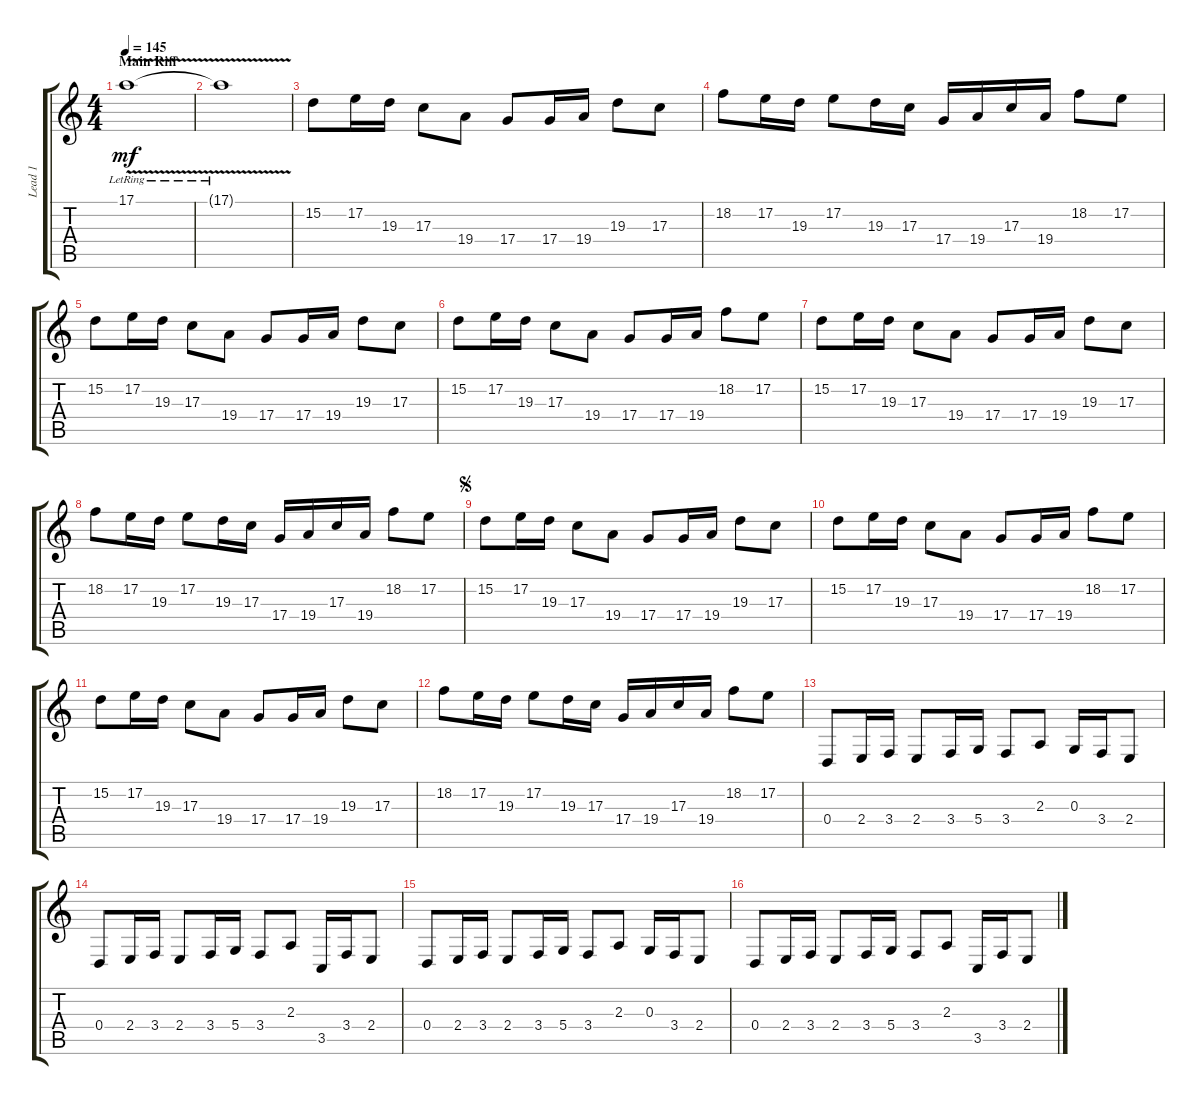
\track ("Lead 1" "Lead 1") {instrument lead7fifths}
\staff {score tabs}
\tuning (E4 B3 G3 D3 A2 D2) {hide}
\ts (4 4)
\section ("" "Main Riff")
\tempo 145
\clef g2
\ks c
17.1{v lr}.1{dy mf} |
17.1{v lr t}.1 |
15.2.8 17.2.16 19.3.16 17.3.8 19.4.8 17.4.8 17.4.16 19.4.16 19.3.8 17.3.8 |
18.2.8 17.2.16 19.3.16 17.2.8 19.3.16 17.3.16 17.4.16 19.4.16 17.3.16 19.4.16 18.2.8 17.2.8 |
15.2.8 17.2.16 19.3.16 17.3.8 19.4.8 17.4.8 17.4.16 19.4.16 19.3.8 17.3.8 |
15.2.8 17.2.16 19.3.16 17.3.8 19.4.8 17.4.8 17.4.16 19.4.16 18.2.8 17.2.8 |
15.2.8 17.2.16 19.3.16 17.3.8 19.4.8 17.4.8 17.4.16 19.4.16 19.3.8 17.3.8 |
18.2.8 17.2.16 19.3.16 17.2.8 19.3.16 17.3.16 17.4.16 19.4.16 17.3.16 19.4.16 18.2.8 17.2.8 |
\jump segno
15.2.8 17.2.16 19.3.16 17.3.8 19.4.8 17.4.8 17.4.16 19.4.16 19.3.8 17.3.8 |
15.2.8 17.2.16 19.3.16 17.3.8 19.4.8 17.4.8 17.4.16 19.4.16 18.2.8 17.2.8 |
15.2.8 17.2.16 19.3.16 17.3.8 19.4.8 17.4.8 17.4.16 19.4.16 19.3.8 17.3.8 |
18.2.8 17.2.16 19.3.16 17.2.8 19.3.16 17.3.16 17.4.16 19.4.16 17.3.16 19.4.16 18.2.8 17.2.8 |
0.4.8 2.4.16 3.4.16 2.4.8 3.4.16 5.4.16 3.4.8 2.3.8 0.3.16 3.4.16 2.4.8 |
0.4.8 2.4.16 3.4.16 2.4.8 3.4.16 5.4.16 3.4.8 2.3.8 3.5.16 3.4.16 2.4.8 |
0.4.8 2.4.16 3.4.16 2.4.8 3.4.16 5.4.16 3.4.8 2.3.8 0.3.16 3.4.16 2.4.8 |
0.4.8 2.4.16 3.4.16 2.4.8 3.4.16 5.4.16 3.4.8 2.3.8 3.5.16 3.4.16 2.4.8
